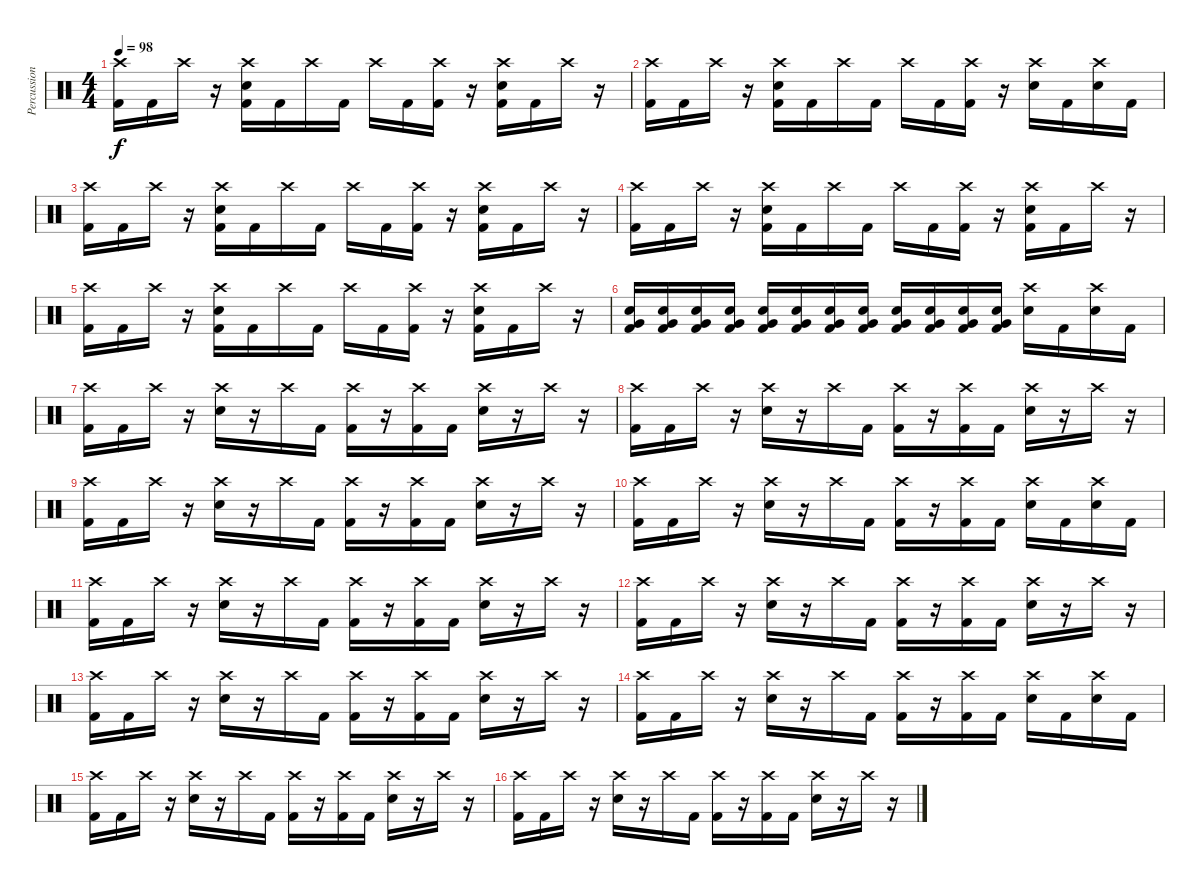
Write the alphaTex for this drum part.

\track ("Percussion" "Percussion") {instrument percussion}
\staff {score}
\articulation defaults
\ts (4 4)
\tempo 98
\clef neutral
\ks c
("Crash high (hit)" "Kick (hit) 2").16{dy f} "Kick (hit) 2".16 "Crash high (hit)".16 r.16 ("Snare (hit) 2" "Crash high (hit)" "Kick (hit) 2").16 "Kick (hit) 2".16 "Crash high (hit)".16 "Kick (hit) 2".16 "Crash high (hit)".16 "Kick (hit) 2".16 ("Crash high (hit)" "Kick (hit) 2").16 r.16 ("Snare (hit) 2" "Crash high (hit)" "Kick (hit) 2").16 "Kick (hit) 2".16 "Crash high (hit)".16 r.16 |
("Crash high (hit)" "Kick (hit) 2").16 "Kick (hit) 2".16 "Crash high (hit)".16 r.16 ("Snare (hit) 2" "Crash high (hit)" "Kick (hit) 2").16 "Kick (hit) 2".16 "Crash high (hit)".16 "Kick (hit) 2".16 "Crash high (hit)".16 "Kick (hit) 2".16 ("Crash high (hit)" "Kick (hit) 2").16 r.16 ("Snare (hit) 2" "Crash high (hit)").16 "Kick (hit) 2".16 ("Snare (hit) 2" "Crash high (hit)").16 "Kick (hit) 2".16 |
("Crash high (hit)" "Kick (hit) 2").16 "Kick (hit) 2".16 "Crash high (hit)".16 r.16 ("Snare (hit) 2" "Crash high (hit)" "Kick (hit) 2").16 "Kick (hit) 2".16 "Crash high (hit)".16 "Kick (hit) 2".16 "Crash high (hit)".16 "Kick (hit) 2".16 ("Crash high (hit)" "Kick (hit) 2").16 r.16 ("Snare (hit) 2" "Crash high (hit)" "Kick (hit) 2").16 "Kick (hit) 2".16 "Crash high (hit)".16 r.16 |
("Crash high (hit)" "Kick (hit) 2").16 "Kick (hit) 2".16 "Crash high (hit)".16 r.16 ("Snare (hit) 2" "Crash high (hit)" "Kick (hit) 2").16 "Kick (hit) 2".16 "Crash high (hit)".16 "Kick (hit) 2".16 "Crash high (hit)".16 "Kick (hit) 2".16 ("Crash high (hit)" "Kick (hit) 2").16 r.16 ("Snare (hit) 2" "Crash high (hit)" "Kick (hit) 2").16 "Kick (hit) 2".16 "Crash high (hit)".16 r.16 |
("Crash high (hit)" "Kick (hit) 2").16 "Kick (hit) 2".16 "Crash high (hit)".16 r.16 ("Snare (hit) 2" "Crash high (hit)" "Kick (hit) 2").16 "Kick (hit) 2".16 "Crash high (hit)".16 "Kick (hit) 2".16 "Crash high (hit)".16 "Kick (hit) 2".16 ("Crash high (hit)" "Kick (hit) 2").16 r.16 ("Snare (hit) 2" "Crash high (hit)" "Kick (hit) 2").16 "Kick (hit) 2".16 "Crash high (hit)".16 r.16 |
("Snare (hit) 2" "Very Low Tom (hit)" "Kick (hit) 2").16{volume 0} ("Snare (hit) 2" "Very Low Tom (hit)" "Kick (hit) 2").16 ("Snare (hit) 2" "Very Low Tom (hit)" "Kick (hit) 2").16 ("Snare (hit) 2" "Very Low Tom (hit)" "Kick (hit) 2").16 ("Snare (hit) 2" "Very Low Tom (hit)" "Kick (hit) 2").16{volume 3} ("Snare (hit) 2" "Very Low Tom (hit)" "Kick (hit) 2").16{volume 16} ("Snare (hit) 2" "Very Low Tom (hit)" "Kick (hit) 2").16 ("Snare (hit) 2" "Very Low Tom (hit)" "Kick (hit) 2").16 ("Snare (hit) 2" "Very Low Tom (hit)" "Kick (hit) 2").16 ("Snare (hit) 2" "Very Low Tom (hit)" "Kick (hit) 2").16 ("Snare (hit) 2" "Very Low Tom (hit)" "Kick (hit) 2").16 ("Snare (hit) 2" "Very Low Tom (hit)" "Kick (hit) 2").16 ("Snare (hit) 2" "Crash high (hit)").16 "Kick (hit) 2".16 ("Snare (hit) 2" "Crash high (hit)").16 "Kick (hit) 2".16 |
("Crash high (hit)" "Kick (hit) 2").16 "Kick (hit) 2".16 "Crash high (hit)".16 r.16 ("Snare (hit) 2" "Crash high (hit)").16 r.16 "Crash high (hit)".16 "Kick (hit) 2".16 ("Crash high (hit)" "Kick (hit) 2").16 r.16 ("Crash high (hit)" "Kick (hit) 2").16 "Kick (hit) 2".16 ("Snare (hit) 2" "Crash high (hit)").16 r.16 "Crash high (hit)".16 r.16 |
("Crash high (hit)" "Kick (hit) 2").16 "Kick (hit) 2".16 "Crash high (hit)".16 r.16 ("Snare (hit) 2" "Crash high (hit)").16 r.16 "Crash high (hit)".16 "Kick (hit) 2".16 ("Crash high (hit)" "Kick (hit) 2").16 r.16 ("Crash high (hit)" "Kick (hit) 2").16 "Kick (hit) 2".16 ("Snare (hit) 2" "Crash high (hit)").16 r.16 "Crash high (hit)".16 r.16 |
("Crash high (hit)" "Kick (hit) 2").16 "Kick (hit) 2".16 "Crash high (hit)".16 r.16 ("Snare (hit) 2" "Crash high (hit)").16 r.16 "Crash high (hit)".16 "Kick (hit) 2".16 ("Crash high (hit)" "Kick (hit) 2").16 r.16 ("Crash high (hit)" "Kick (hit) 2").16 "Kick (hit) 2".16 ("Snare (hit) 2" "Crash high (hit)").16 r.16 "Crash high (hit)".16 r.16 |
("Crash high (hit)" "Kick (hit) 2").16 "Kick (hit) 2".16 "Crash high (hit)".16 r.16 ("Snare (hit) 2" "Crash high (hit)").16 r.16 "Crash high (hit)".16 "Kick (hit) 2".16 ("Crash high (hit)" "Kick (hit) 2").16 r.16 ("Crash high (hit)" "Kick (hit) 2").16 "Kick (hit) 2".16 ("Snare (hit) 2" "Crash high (hit)").16 "Kick (hit) 2".16 ("Snare (hit) 2" "Crash high (hit)").16 "Kick (hit) 2".16 |
("Crash high (hit)" "Kick (hit) 2").16 "Kick (hit) 2".16 "Crash high (hit)".16 r.16 ("Snare (hit) 2" "Crash high (hit)").16 r.16 "Crash high (hit)".16 "Kick (hit) 2".16 ("Crash high (hit)" "Kick (hit) 2").16 r.16 ("Crash high (hit)" "Kick (hit) 2").16 "Kick (hit) 2".16 ("Snare (hit) 2" "Crash high (hit)").16 r.16 "Crash high (hit)".16 r.16 |
("Crash high (hit)" "Kick (hit) 2").16 "Kick (hit) 2".16 "Crash high (hit)".16 r.16 ("Snare (hit) 2" "Crash high (hit)").16 r.16 "Crash high (hit)".16 "Kick (hit) 2".16 ("Crash high (hit)" "Kick (hit) 2").16 r.16 ("Crash high (hit)" "Kick (hit) 2").16 "Kick (hit) 2".16 ("Snare (hit) 2" "Crash high (hit)").16 r.16 "Crash high (hit)".16 r.16 |
("Crash high (hit)" "Kick (hit) 2").16 "Kick (hit) 2".16 "Crash high (hit)".16 r.16 ("Snare (hit) 2" "Crash high (hit)").16 r.16 "Crash high (hit)".16 "Kick (hit) 2".16 ("Crash high (hit)" "Kick (hit) 2").16 r.16 ("Crash high (hit)" "Kick (hit) 2").16 "Kick (hit) 2".16 ("Snare (hit) 2" "Crash high (hit)").16 r.16 "Crash high (hit)".16 r.16 |
("Crash high (hit)" "Kick (hit) 2").16 "Kick (hit) 2".16 "Crash high (hit)".16 r.16 ("Snare (hit) 2" "Crash high (hit)").16 r.16 "Crash high (hit)".16 "Kick (hit) 2".16 ("Crash high (hit)" "Kick (hit) 2").16 r.16 ("Crash high (hit)" "Kick (hit) 2").16 "Kick (hit) 2".16 ("Snare (hit) 2" "Crash high (hit)").16 "Kick (hit) 2".16 ("Snare (hit) 2" "Crash high (hit)").16 "Kick (hit) 2".16 |
("Crash high (hit)" "Kick (hit) 2").16 "Kick (hit) 2".16 "Crash high (hit)".16 r.16 ("Snare (hit) 2" "Crash high (hit)").16 r.16 "Crash high (hit)".16 "Kick (hit) 2".16 ("Crash high (hit)" "Kick (hit) 2").16 r.16 ("Crash high (hit)" "Kick (hit) 2").16 "Kick (hit) 2".16 ("Snare (hit) 2" "Crash high (hit)").16 r.16 "Crash high (hit)".16 r.16 |
("Crash high (hit)" "Kick (hit) 2").16 "Kick (hit) 2".16 "Crash high (hit)".16 r.16 ("Snare (hit) 2" "Crash high (hit)").16 r.16 "Crash high (hit)".16 "Kick (hit) 2".16 ("Crash high (hit)" "Kick (hit) 2").16 r.16 ("Crash high (hit)" "Kick (hit) 2").16 "Kick (hit) 2".16 ("Snare (hit) 2" "Crash high (hit)").16 r.16 "Crash high (hit)".16 r.16
